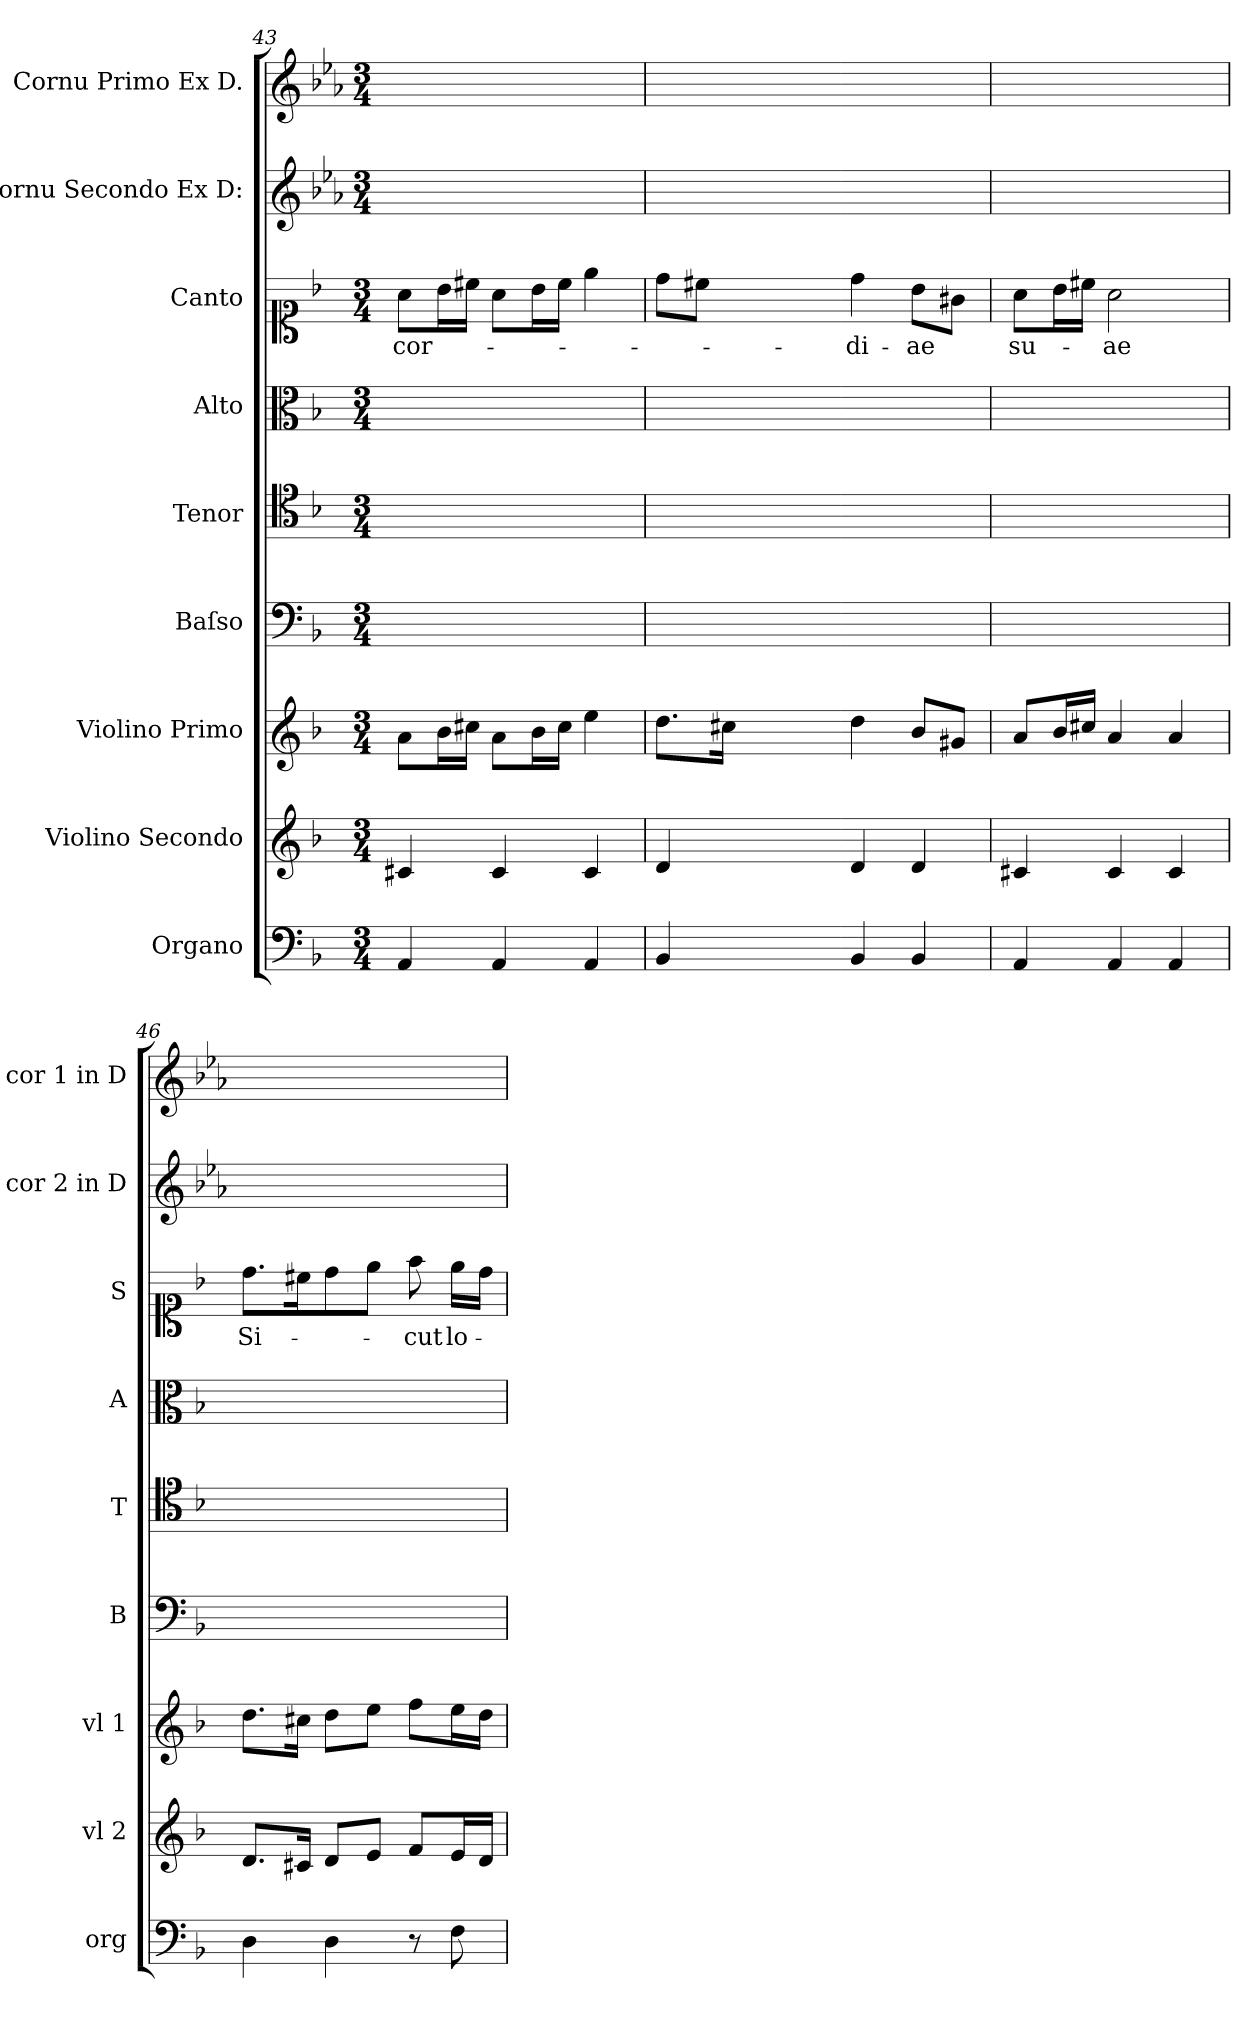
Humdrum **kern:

**kern	**kern	**kern	**kern	**kern	**kern	**kern	**text	**kern	**kern
*part9	*part8	*part7	*part6	*part5	*part4	*part3	*part3	*part2	*part1
*staff9	*staff8	*staff7	*staff6	*staff5	*staff4	*staff3	*staff3	*staff2	*staff1
*I"Organo	*I"Violino Secondo	*I"Violino Primo	*I"Baſso	*I"Tenor	*I"Alto	*I"Canto	*	*I"Cornu Secondo Ex D:	*I"Cornu Primo Ex D.
*I'org	*I'vl 2	*I'vl 1	*I'B	*I'T	*I'A	*I'S	*	*I'cor 2 in D	*I'cor 1 in D
*clefF4	*clefG2	*clefG2	*clefF4	*clefC4	*clefC3	*clefC1	*	*clefG2	*clefG2
*	*	*	*	*	*	*	*	*ITrd-1c-2	*ITrd-1c-2
*k[b-]	*k[b-]	*k[b-]	*k[b-]	*k[b-]	*k[b-]	*k[b-]	*	*k[b-]	*k[b-]
*d:	*d:	*d:	*d:	*d:	*d:	*d:	*	*d:	*d:
*M3/4	*M3/4	*M3/4	*M3/4	*M3/4	*M3/4	*M3/4	*	*M3/4	*M3/4
=43	=43	=43	=43	=43	=43	=43	=43	=43	=43
4AA/	4c#X/	8a\L	2.ryy	2.ryy	2.ryy	8a\L	-cor-	2.ryy	2.ryy
.	.	16b-\L	.	.	.	16b-\L	.	.	.
.	.	16cc#X\JJ	.	.	.	16cc#X\JJ	.	.	.
4AA/	4c#/	8a\L	.	.	.	8a\L	.	.	.
.	.	16b-\L	.	.	.	16b-\L	.	.	.
.	.	16cc#\JJ	.	.	.	16cc#\JJ	.	.	.
4AA/	4c#/	4ee\	.	.	.	4ee\	.	.	.
=44	=44	=44	=44	=44	=44	=44	=44	=44	=44
4BB-/	4d/	8.dd\L	2.ryy	2.ryy	2.ryy	8dd\L	.	2.ryy	2.ryy
.	.	.	.	.	.	8cc#X\J	.	.	.
.	.	16cc#X\Jk	.	.	.	.	.	.	.
2ryy	2ryy	2ryy	.	.	.	2ryy	.	.	.
=-	=-	=-	=-	=-	=-	=-	=-	=-	=-
4BB-/	4d/	4dd\	2ryy	2ryy	2ryy	4dd\	-di-	2ryy	2ryy
4BB-/	4d/	8b-/L	.	.	.	8b-\L	-ae	.	.
.	.	8g#X/J	.	.	.	8g#X\J	.	.	.
=45	=45	=45	=45	=45	=45	=45	=45	=45	=45
4AA/	4c#X/	8a/L	2.ryy	2.ryy	2.ryy	8a\L	su-	2.ryy	2.ryy
.	.	16b-/L	.	.	.	16b-\L	.	.	.
.	.	16cc#X/JJ	.	.	.	16cc#X\JJ	.	.	.
4AA/	4c#/	4a/	.	.	.	2a\	-ae	.	.
4AA/	4c#/	4a/	.	.	.	.	.	.	.
=46	=46	=46	=46	=46	=46	=46	=46	=46	=46
4D\	8.d/L	8.dd\L	2.ryy	2.ryy	2.ryy	8.dd\L	Si-	2.ryy	2.ryy
.	16c#X/Jk	16cc#X\Jk	.	.	.	16cc#X\K	.	.	.
4D\	8d/L	8dd\L	.	.	.	8dd\	.	.	.
.	8e/J	8ee\J	.	.	.	8ee\J	.	.	.
8r	8f/L	8ff\L	.	.	.	8ff\	-cut	.	.
8F\	16e/L	16ee\L	.	.	.	16ee\LL	lo-	.	.
.	16d/JJ	16dd\JJ	.	.	.	16dd\JJ	.	.	.
=	=	=	=	=	=	=	=	=	=
*-	*-	*-	*-	*-	*-	*-	*-	*-	*-
